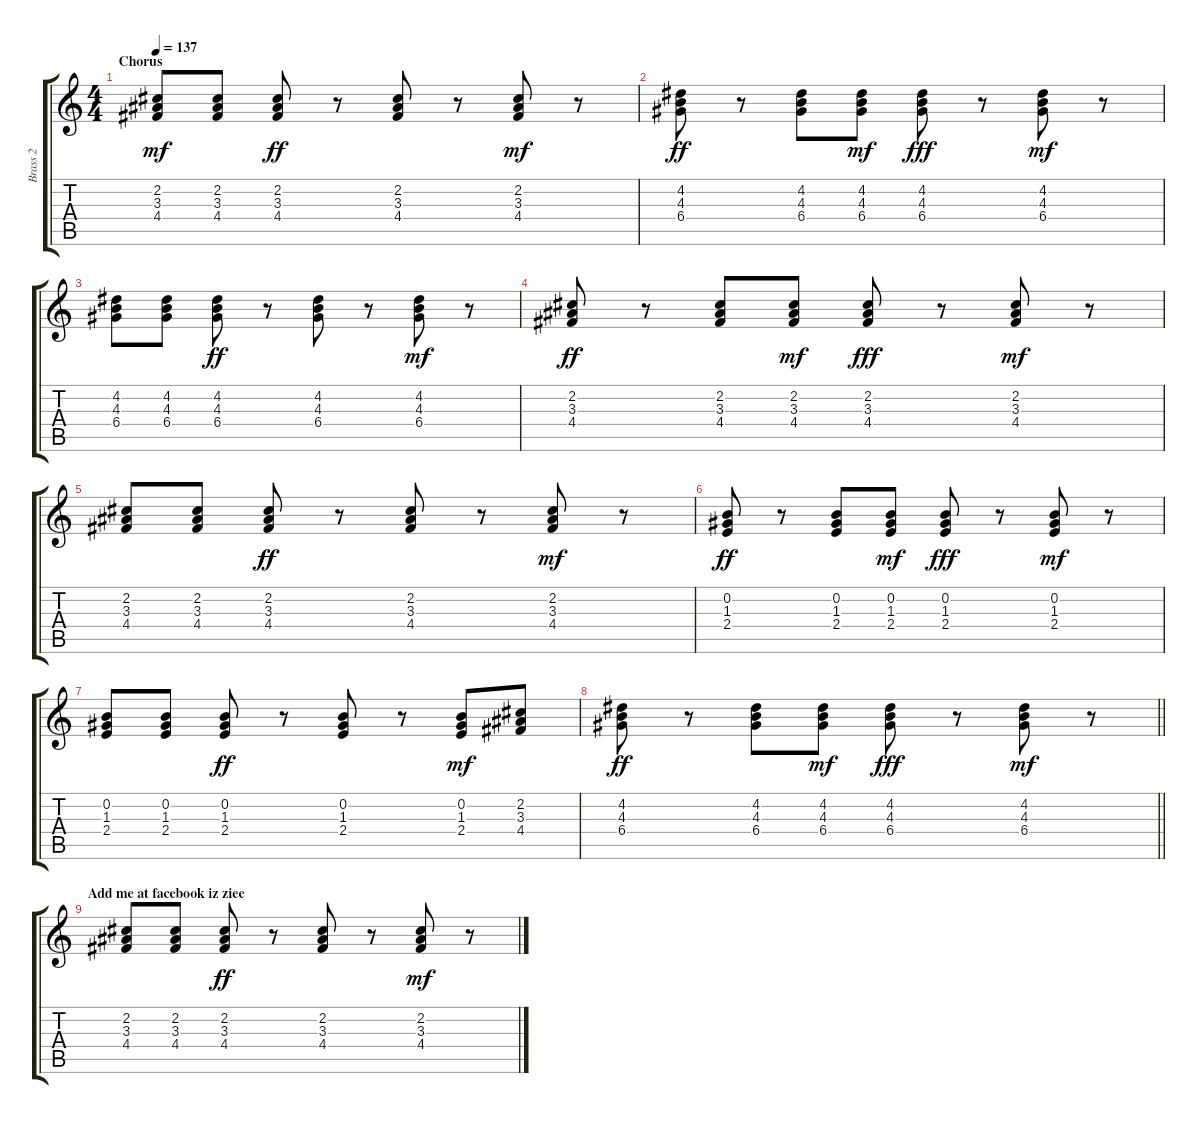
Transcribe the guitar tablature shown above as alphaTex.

\track ("Brass 2" "Brass 2") {instrument synthbass1}
\staff {score tabs}
\tuning (E4 B3 G3 D3 A2 E2) {hide}
\ts (4 4)
\section ("" "Chorus")
\tempo 137
\clef g2
\ks c
(2.2 3.3 4.4).8{dy mf} (2.2 3.3 4.4).8 (2.2 3.3 4.4).8{dy ff} r.8 (2.2 3.3 4.4).8 r.8 (2.2 3.3 4.4).8{dy mf} r.8 |
(4.2 4.3 6.4).8{dy ff} r.8 (4.2 4.3 6.4).8 (4.2 4.3 6.4).8{dy mf} (4.2 4.3 6.4).8{dy fff} r.8 (4.2 4.3 6.4).8{dy mf} r.8 |
(4.2 4.3 6.4).8 (4.2 4.3 6.4).8 (4.2 4.3 6.4).8{dy ff} r.8 (4.2 4.3 6.4).8 r.8 (4.2 4.3 6.4).8{dy mf} r.8 |
(2.2 3.3 4.4).8{dy ff} r.8 (2.2 3.3 4.4).8 (2.2 3.3 4.4).8{dy mf} (2.2 3.3 4.4).8{dy fff} r.8 (2.2 3.3 4.4).8{dy mf} r.8 |
(2.2 3.3 4.4).8 (2.2 3.3 4.4).8 (2.2 3.3 4.4).8{dy ff} r.8 (2.2 3.3 4.4).8 r.8 (2.2 3.3 4.4).8{dy mf} r.8 |
(0.2 1.3 2.4).8{dy ff} r.8 (0.2 1.3 2.4).8 (0.2 1.3 2.4).8{dy mf} (0.2 1.3 2.4).8{dy fff} r.8 (0.2 1.3 2.4).8{dy mf} r.8 |
(0.2 1.3 2.4).8 (0.2 1.3 2.4).8 (0.2 1.3 2.4).8{dy ff} r.8 (0.2 1.3 2.4).8 r.8 (0.2 1.3 2.4).8{dy mf} (2.2 3.3 4.4).8 |
\barLineRight lightlight
(4.2 4.3 6.4).8{dy ff} r.8 (4.2 4.3 6.4).8 (4.2 4.3 6.4).8{dy mf} (4.2 4.3 6.4).8{dy fff} r.8 (4.2 4.3 6.4).8{dy mf} r.8 |
\section ("" "Add me at facebook iz ziee")
(2.2 3.3 4.4).8 (2.2 3.3 4.4).8 (2.2 3.3 4.4).8{dy ff} r.8 (2.2 3.3 4.4).8 r.8 (2.2 3.3 4.4).8{dy mf} r.8
